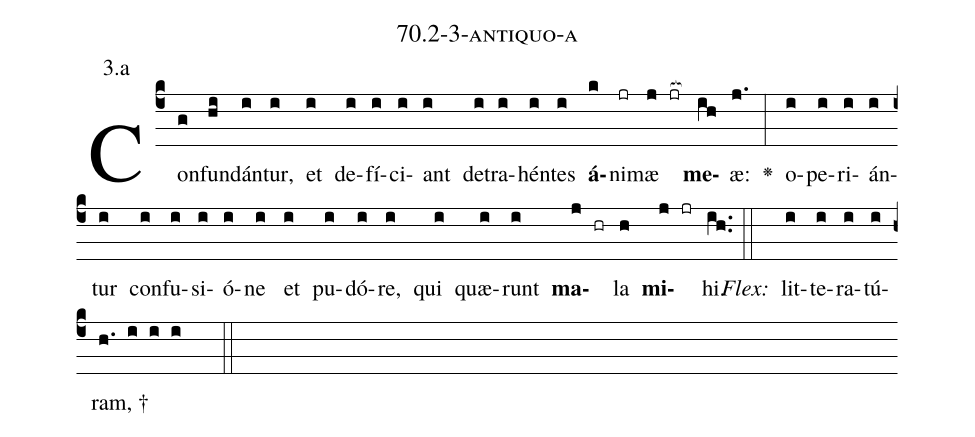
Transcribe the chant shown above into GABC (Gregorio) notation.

name: 70.2-3-antiquo-a;
annotation: 3.a;
%%
(c4)Con(g)fun(hi)dán(i)tur,(i) et(i) de(i)fí(i)ci(i)ant(i) de(i)tra(i)hén(i)tes(i) <b>á</b>(k)ni(jr)mæ(j jr[ocb:1{]) <b>me</b>(ih[ocb:0}])æ:(j.) <v>\greheightstar</v>(:) o(i)pe(i)ri(i)án(i)tur(i) con(i)fu(i)si(i)ó(i)ne(i) et(i) pu(i)dó(i)re,(i) qui(i) quæ(i)runt(i) <b>ma</b>(j hr)la(h) <b>mi</b>(j jr)hi.(ih..) (::)
<i>Flex:</i>()  lit(i)te(i)ra(i)tú(i)ram, †(h. i i i  ::)

%E(i) u(i) o(j) u(h) a(j) e.(ih..) (::)
